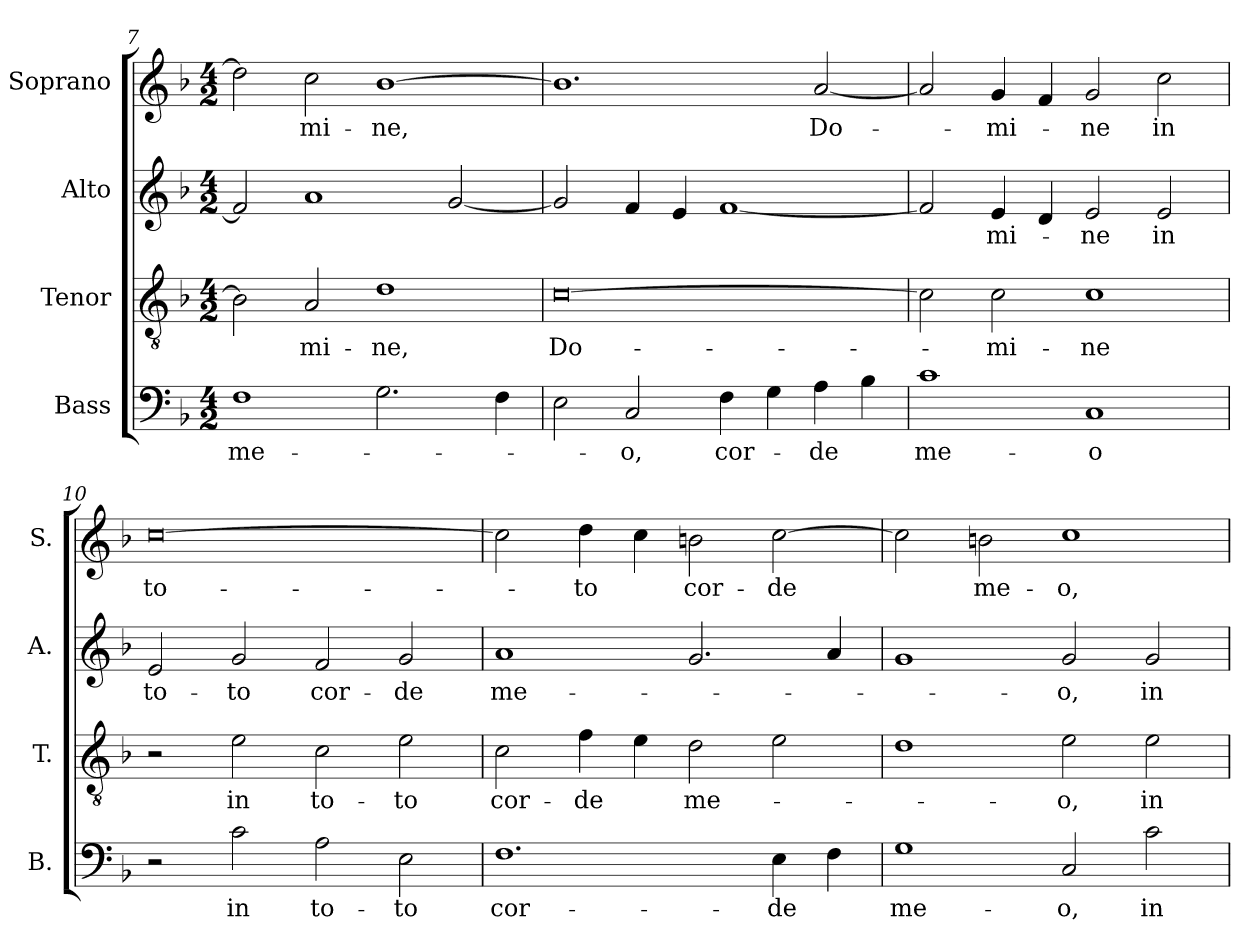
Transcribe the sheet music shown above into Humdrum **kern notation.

**kern	**text	**kern	**text	**kern	**text	**kern	**text
*part4	*part4	*part3	*part3	*part2	*part2	*part1	*part1
*staff4	*staff4	*staff3	*staff3	*staff2	*staff2	*staff1	*staff1
*I"Bass	*	*I"Tenor	*	*I"Alto	*	*I"Soprano	*
*I'B.	*	*I'T.	*	*I'A.	*	*I'S.	*
*clefF4	*	*clefGv2	*	*clefG2	*	*clefG2	*
*	*	*ITrd7c12	*	*	*	*	*
*k[b-]	*	*k[b-]	*	*k[b-]	*	*k[b-]	*
*F:	*	*F:	*	*F:	*	*F:	*
*M4/2	*	*M4/2	*	*M4/2	*	*M4/2	*
=7	=7	=7	=7	=7	=7	=7	=7
!	!LO:LY:b:color=#000000	!	!	!	!	!	!
1Fi	me-	2BB-i\]	.	2fi/]	.	2ddi\]	.
!	!	!	!LO:LY:b:color=#000000	!	!	!	!
!	!	!	!	!	!	!	!LO:LY:b:color=#000000
.	.	2AAi/	-mi-	1ai	.	2cci\	-mi-
!	!	!	!LO:LY:b:color=#000000	!	!	!	!
!	!	!	!	!	!	!	!LO:LY:b:color=#000000
2.Gi\	.	1Di	-ne,	.	.	[1b-i	-ne,
.	.	.	.	[2gi/	.	.	.
4Fi\	.	.	.	.	.	.	.
!!LO:LB:g=z
=8	=8	=8	=8	=8	=8	=8	=8
!	!	!	!LO:LY:b:color=#000000	!	!	!	!
2Ei\	.	[0Ci	Do-	2gi/]	.	1.b-i]	.
!	!LO:LY:b:color=#000000	!	!	!	!	!	!
2Ci/	-o,	.	.	4fi/	.	.	.
.	.	.	.	4ei/	.	.	.
!	!LO:LY:b:color=#000000	!	!	!	!	!	!
4Fi\	cor-	.	.	[1fi	.	.	.
4Gi\	.	.	.	.	.	.	.
!	!LO:LY:b:color=#000000	!	!	!	!	!	!
!	!	!	!	!	!	!	!LO:LY:b:color=#000000
4Ai\	-de	.	.	.	.	[2ai/	Do-
4B-i\	.	.	.	.	.	.	.
=9	=9	=9	=9	=9	=9	=9	=9
!	!LO:LY:b:color=#000000	!	!	!	!	!	!
1ci	me-	2Ci\]	.	2fi/]	.	2ai/]	.
!	!	!	!LO:LY:b:color=#000000	!	!	!	!
!	!	!	!	!	!LO:LY:b:color=#000000	!	!
!	!	!	!	!	!	!	!LO:LY:b:color=#000000
.	.	2Ci\	-mi-	4ei/	-mi-	4gi/	-mi-
.	.	.	.	4di/	.	4fi/	.
!	!LO:LY:b:color=#000000	!	!	!	!	!	!
!	!	!	!LO:LY:b:color=#000000	!	!	!	!
!	!	!	!	!	!LO:LY:b:color=#000000	!	!
!	!	!	!	!	!	!	!LO:LY:b:color=#000000
1Ci	-o	1Ci	-ne	2ei/	-ne	2gi/	-ne
!	!	!	!	!	!LO:LY:b:color=#000000	!	!
!	!	!	!	!	!	!	!LO:LY:b:color=#000000
.	.	.	.	2ei/	in	2cci\	in
=10	=10	=10	=10	=10	=10	=10	=10
!	!	!	!	!	!LO:LY:b:color=#000000	!	!
!	!	!	!	!	!	!	!LO:LY:b:color=#000000
2r	.	2r	.	2ei/	to-	[0cci	to-
!	!LO:LY:b:color=#000000	!	!	!	!	!	!
!	!	!	!LO:LY:b:color=#000000	!	!	!	!
!	!	!	!	!	!LO:LY:b:color=#000000	!	!
2ci\	in	2Ei\	in	2gi/	-to	.	.
!	!LO:LY:b:color=#000000	!	!	!	!	!	!
!	!	!	!LO:LY:b:color=#000000	!	!	!	!
!	!	!	!	!	!LO:LY:b:color=#000000	!	!
2Ai\	to-	2Ci\	to-	2fi/	cor-	.	.
!	!LO:LY:b:color=#000000	!	!	!	!	!	!
!	!	!	!LO:LY:b:color=#000000	!	!	!	!
!	!	!	!	!	!LO:LY:b:color=#000000	!	!
2Ei\	-to	2Ei\	-to	2gi/	-de	.	.
=11	=11	=11	=11	=11	=11	=11	=11
!	!LO:LY:b:color=#000000	!	!	!	!	!	!
!	!	!	!LO:LY:b:color=#000000	!	!	!	!
!	!	!	!	!	!LO:LY:b:color=#000000	!	!
1.Fi	cor-	2Ci\	cor-	1ai	me-	2cci\]	.
!	!	!	!LO:LY:b:color=#000000	!	!	!	!
!	!	!	!	!	!	!	!LO:LY:b:color=#000000
.	.	4Fi\	-de	.	.	4ddi\	-to
.	.	4Ei\	.	.	.	4cci\	.
!	!	!	!LO:LY:b:color=#000000	!	!	!	!
!	!	!	!	!	!	!	!LO:LY:b:color=#000000
.	.	2Di\	me-	2.gi/	.	2bni\	cor-
!	!LO:LY:b:color=#000000	!	!	!	!	!	!
!	!	!	!	!	!	!	!LO:LY:b:color=#000000
4Ei\	-de	2Ei\	.	.	.	[2cci\	-de
4Fi\	.	.	.	4ai/	.	.	.
=12	=12	=12	=12	=12	=12	=12	=12
!	!LO:LY:b:color=#000000	!	!	!	!	!	!
1Gi	me-	1Di	.	1gi	.	2cci\]	.
!	!	!	!	!	!	!	!LO:LY:b:color=#000000
.	.	.	.	.	.	2bni\	me-
!	!LO:LY:b:color=#000000	!	!	!	!	!	!
!	!	!	!LO:LY:b:color=#000000	!	!	!	!
!	!	!	!	!	!LO:LY:b:color=#000000	!	!
!	!	!	!	!	!	!	!LO:LY:b:color=#000000
2Ci/	-o,	2Ei\	-o,	2gi/	-o,	1cci	-o,
!	!LO:LY:b:color=#000000	!	!	!	!	!	!
!	!	!	!LO:LY:b:color=#000000	!	!	!	!
!	!	!	!	!	!LO:LY:b:color=#000000	!	!
2ci\	in	2Ei\	in	2gi/	in	.	.
=	=	=	=	=	=	=	=
*-	*-	*-	*-	*-	*-	*-	*-
